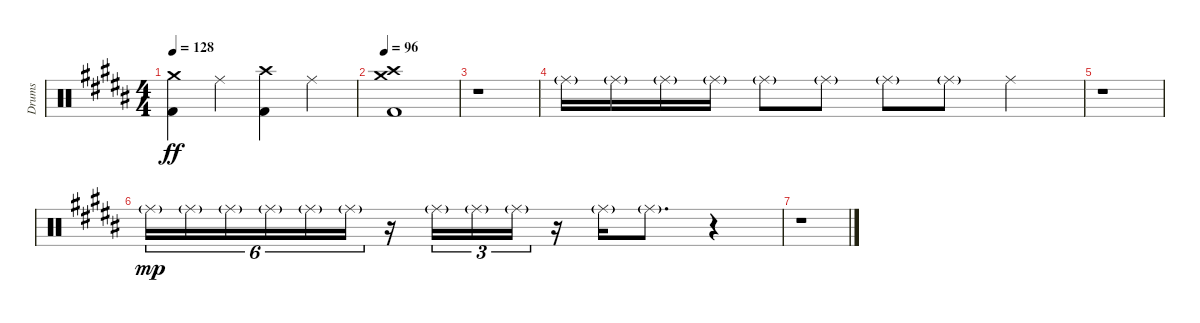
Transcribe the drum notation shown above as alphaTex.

\bracketExtendMode groupsimilarinstruments
\otherSystemsTrackNameOrientation horizontal
\track ("Drumkit" "Drums") {defaultSystemsLayout 4 instrument percussion}
\staff {score}
\articulation defaults
\ts (4 4)
\tempo 128
\clef neutral
\ks b
("Crash medium (hit)"{acc bb} "Kick (hit) 2"{acc bb}).4{dy ff} "Ride (middle)"{acc bb}.4 ("Crash high (hit)"{acc bb} "Kick (hit) 2"{acc bb}).4 "Ride (middle)"{acc bb}.4 |
\tempo 96
("Crash medium (hit)"{acc bb} "Kick (hit) 2"{acc bb} "Crash high (hit)"{acc bb}).1 |
r.1 |
"Ride (middle)"{g acc bb}.16 "Ride (middle)"{g acc bb}.16 "Ride (middle)"{g acc bb}.16 "Ride (middle)"{g acc bb}.16 "Ride (middle)"{g acc bb}.8 "Ride (middle)"{g acc bb}.8 "Ride (middle)"{g acc bb}.8 "Ride (middle)"{g acc bb}.8 "Ride (middle)"{acc bb}.4 |
r.1 |
"Ride (middle)"{g acc bb}.16{tu (6 4) dy mp} "Ride (middle)"{g acc bb}.16{tu (6 4)} "Ride (middle)"{g acc bb}.16{tu (6 4)} "Ride (middle)"{g acc bb}.16{tu (6 4)} "Ride (middle)"{g acc bb}.16{tu (6 4)} "Ride (middle)"{g acc bb}.16{tu (6 4)} r.16 "Ride (middle)"{g acc bb}.16{tu (3 2)} "Ride (middle)"{g acc bb}.16{tu (3 2)} "Ride (middle)"{g acc bb}.16{tu (3 2)} r.16 "Ride (middle)"{g acc bb}.16 "Ride (middle)"{g acc bb}.8{d} r.4 |
r.1
